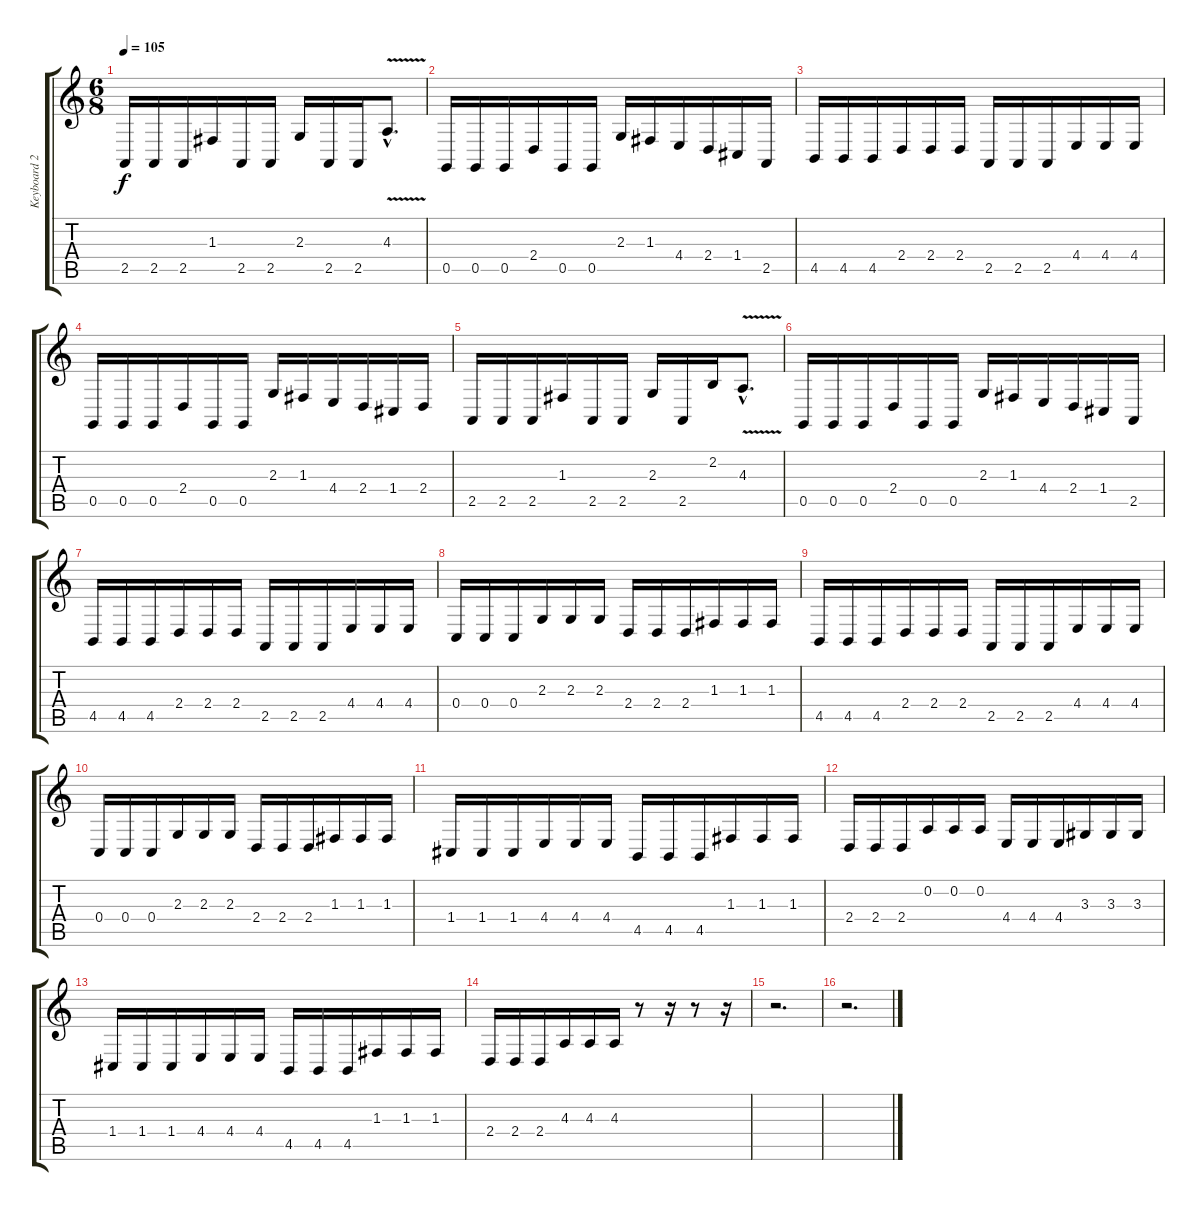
\track ("Keyboard 2" "Keyboard 2") {instrument lead2sawtooth}
\staff {score tabs}
\tuning (D4 A3 F3 C3 G2 D2) {hide}
\ts (6 8)
\tempo 105
\clef g2
\ks c
2.5.16{dy f} 2.5.16 2.5.16 1.3.16 2.5.16 2.5.16 2.3.16 2.5.16 2.5.16 4.3{v hac}.8{d} |
0.5.16 0.5.16 0.5.16 2.4.16 0.5.16 0.5.16 2.3.16 1.3.16 4.4.16 2.4.16 1.4.16 2.5.16 |
4.5.16 4.5.16 4.5.16 2.4.16 2.4.16 2.4.16 2.5.16 2.5.16 2.5.16 4.4.16 4.4.16 4.4.16 |
0.5.16 0.5.16 0.5.16 2.4.16 0.5.16 0.5.16 2.3.16 1.3.16 4.4.16 2.4.16 1.4.16 2.4.16 |
2.5.16 2.5.16 2.5.16 1.3.16 2.5.16 2.5.16 2.3.16 2.5.16 2.2.16 4.3{v hac}.8{d} |
0.5.16 0.5.16 0.5.16 2.4.16 0.5.16 0.5.16 2.3.16 1.3.16 4.4.16 2.4.16 1.4.16 2.5.16 |
4.5.16 4.5.16 4.5.16 2.4.16 2.4.16 2.4.16 2.5.16 2.5.16 2.5.16 4.4.16 4.4.16 4.4.16 |
0.4.16 0.4.16 0.4.16 2.3.16 2.3.16 2.3.16 2.4.16 2.4.16 2.4.16 1.3.16 1.3.16 1.3.16 |
4.5.16 4.5.16 4.5.16 2.4.16 2.4.16 2.4.16 2.5.16 2.5.16 2.5.16 4.4.16 4.4.16 4.4.16 |
0.4.16 0.4.16 0.4.16 2.3.16 2.3.16 2.3.16 2.4.16 2.4.16 2.4.16 1.3.16 1.3.16 1.3.16 |
1.4.16 1.4.16 1.4.16 4.4.16 4.4.16 4.4.16 4.5.16 4.5.16 4.5.16 1.3.16 1.3.16 1.3.16 |
2.4.16 2.4.16 2.4.16 0.2.16 0.2.16 0.2.16 4.4.16 4.4.16 4.4.16 3.3.16 3.3.16 3.3.16 |
1.4.16 1.4.16 1.4.16 4.4.16 4.4.16 4.4.16 4.5.16 4.5.16 4.5.16 1.3.16 1.3.16 1.3.16 |
2.4.16 2.4.16 2.4.16 4.3.16 4.3.16 4.3.16 r.8 r.16 r.8 r.16 |
r.2{d} |
r.2{d}
